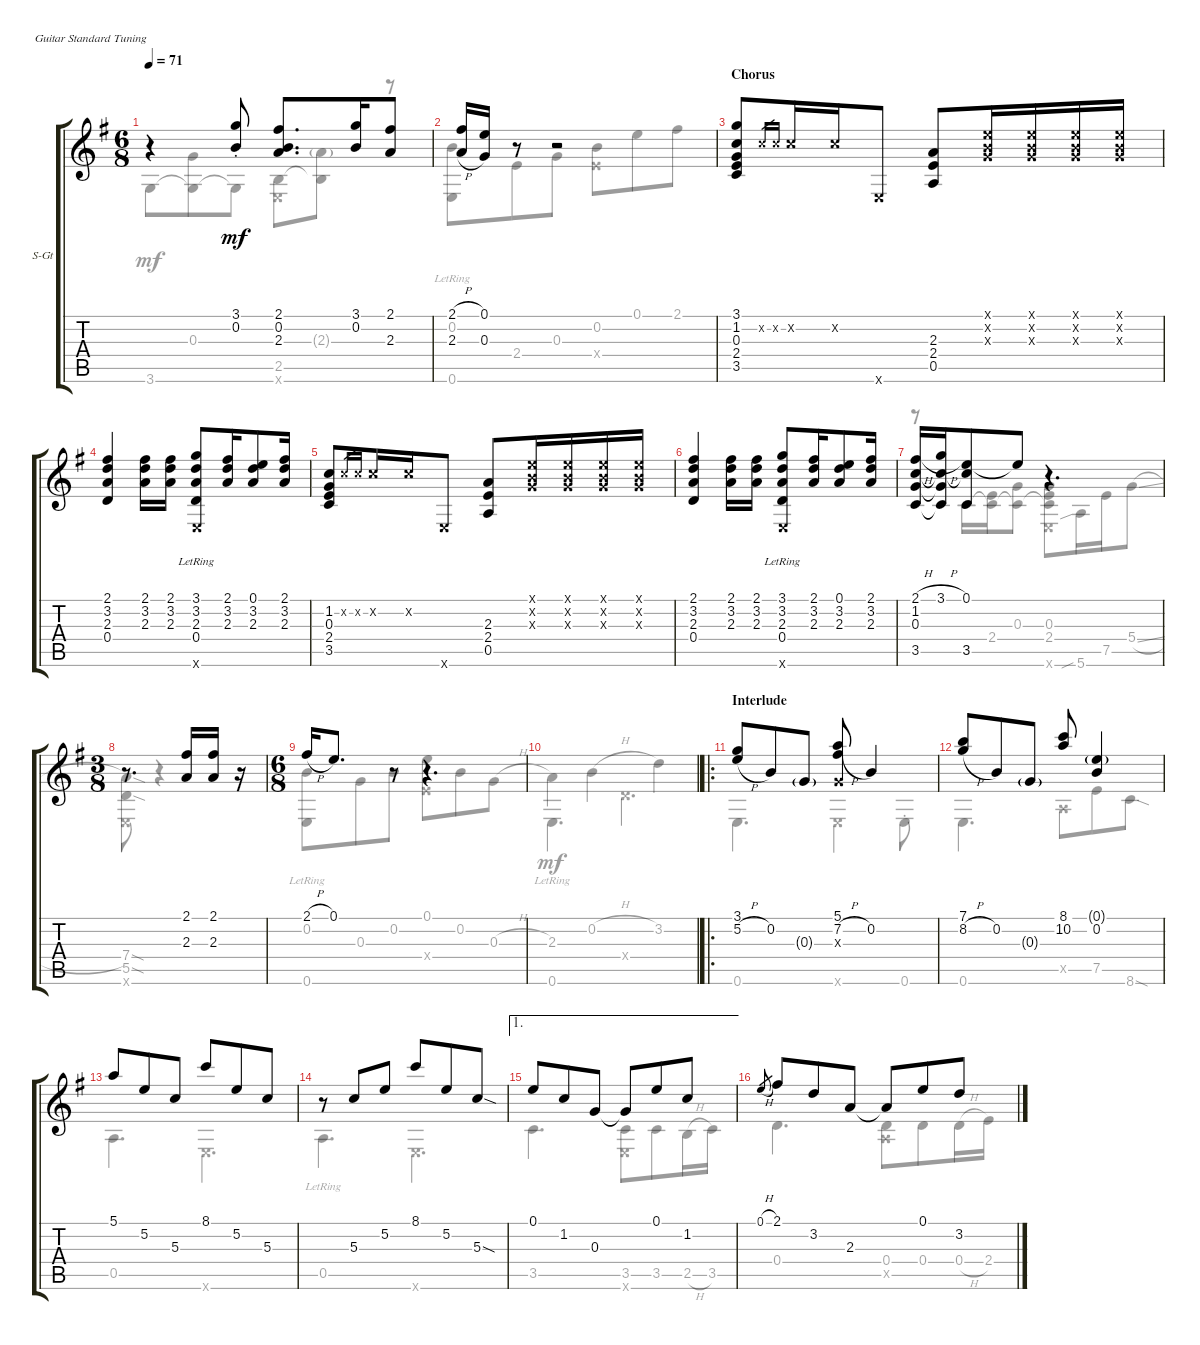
\defaultSystemsLayout 4
\bracketExtendMode groupsimilarinstruments
\firstSystemTrackNameOrientation horizontal
\otherSystemsTrackNameOrientation horizontal
\chordDiagramsInScore
\track ("Steel Guitar" "S-Gt") {instrument acousticguitarsteel}
\staff {score tabs}
\tuning (E4 B3 G3 D3 A2 E2)
\voice
\ts (6 8)
\tempo 71
\clef g2
\ks eminor
r.4{dy mf} (3.1{st} 0.2{st}).8 (2.1 2.3 0.2).8{d} (0.2 3.1).16 (2.1 2.3).8 |
(2.1{h} 2.3{h}).16 (0.3 0.1).16 r.8 r.2 |
\section ("" "Chorus")
(1.2 0.3 2.4 3.5 3.1).8 1.2{x}.16{gr} 1.2{x}.16{gr} 1.2{x}.16 1.2{x}.16 0.6{x}.8 (2.3 2.4 0.5).8 (0.1{x} 0.2{x} 0.3{x}).16 (0.1{x} 0.2{x} 0.3{x}).16 (0.3{x} 0.2{x} 0.1{x}).16 (0.1{x} 0.2{x} 0.3{x}).16 |
(2.1 3.2 2.3 0.4).4 (2.1 3.2 2.3).16 (2.1 3.2 2.3).16 (3.1 3.2 2.3 0.4{lr} 0.6{x}).8 (2.1 3.2 2.3).16 (0.1 2.3 3.2).8 (2.1 3.2 2.3).16 |
(1.2 0.3 2.4 3.5).8 1.2{x}.16{gr} 1.2{x}.16{gr} 1.2{x}.16 1.2{x}.16 0.6{x}.8 (2.3 2.4 0.5).8 (0.1{x} 0.2{x} 0.3{x}).16 (0.1{x} 0.2{x} 0.3{x}).16 (0.3{x} 0.2{x} 0.1{x}).16 (0.1{x} 0.2{x} 0.3{x}).16 |
(2.1 3.2 2.3 0.4).4 (2.1 3.2 2.3).16 (2.1 3.2 2.3).16 (3.1 3.2 2.3 0.4{lr} 0.6{x}).8 (2.1 3.2 2.3).16 (0.1 2.3 3.2).8 (2.1 3.2 2.3).16 |
(2.1{h} 1.2 3.5 0.3).16 (3.1{h} 3.5{t} 1.2{t} 0.3{t}).16 (0.1 3.5 1.2{t}).8 0.1{t}.8 r.4{d} |
\ts (3 8)
r.8{d} (2.1 2.3).16 (2.1 2.3).16 r.16 |
\ts (6 8)
2.1{h}.16 0.1.8{d} r.8 r.4{d} |
|
\ro
\section ("" "Interlude")
(3.1 5.2{h}).8 0.2.8 0.3{g}.8 (5.1 7.2{h} 0.3{x}).8 0.2.4 |
(7.1 8.2{h}).8 0.2.8 0.3{g}.8 (8.1 10.2).8 (0.2 0.1{g}).4 |
5.1.8 5.2.8 5.3.8 8.1.8 5.2.8 5.3.8 |
r.8 5.3.8 5.2.8 8.1.8 5.2.8 5.3{sod}.8 |
\ae 1
0.1.8 1.2.8 0.3.8 0.3{t}.8 0.1.8 1.2.8 |
0.1{h}.8{gr} 2.1.8 3.2.8 2.3.8 2.3{t}.8 0.1.8 3.2.8
\voice
\clef g2
\ottava regular
\simile none
\ks eminor
3.6.8{dy mf} (0.3 3.6{t}).8 3.6{t}.8 (2.5 0.6{x}).8 (2.3{g} 2.5{t}).8 r.8 |
(0.6{lr} 0.2).8 2.4.8 0.3.8 (2.4{x} 0.2).8 0.1.8 2.1.8 |
|
|
|
|
r.8 3.5.16 (2.4 3.5{t}).16 (0.3 3.5{t}).8 (0.3 2.4 0.6{x} 3.5{t}).8 5.6{sib}.16 7.5.16 5.4{sl}.8 |
(7.4{sod} 5.5{sod} 0.6{x}).8 r.4 |
(0.6{lr} 0.2).8 0.3.8 0.2.8 (0.1 2.4{x}).8 0.2.8 0.3{h}.8 |
2.3.4 0.2{h}.4 3.2.4 |
0.6.4{d} 0.6{x}.4 0.6{st}.8 |
0.6.4{d} 0.5{x}.8 7.5.8 8.6{sod}.8 |
0.5.4{d} 0.6{x}.4{d} |
0.5{lr}.4{d} 0.6{x}.4{d} |
3.5.4{d} (3.5 0.6{x}).8 3.5.8 2.5{h}.16 3.5.16 |
0.4.4{d} (0.4 0.5{x}).8 0.4.8 0.4{h}.16 2.4.16
\voice
\clef g2
\ottava regular
\simile none
\ks eminor
|
|
|
|
|
|
|
|
|
0.6{lr}.4{d} 0.4{x}.4{d} |
|
|
|
|
|
